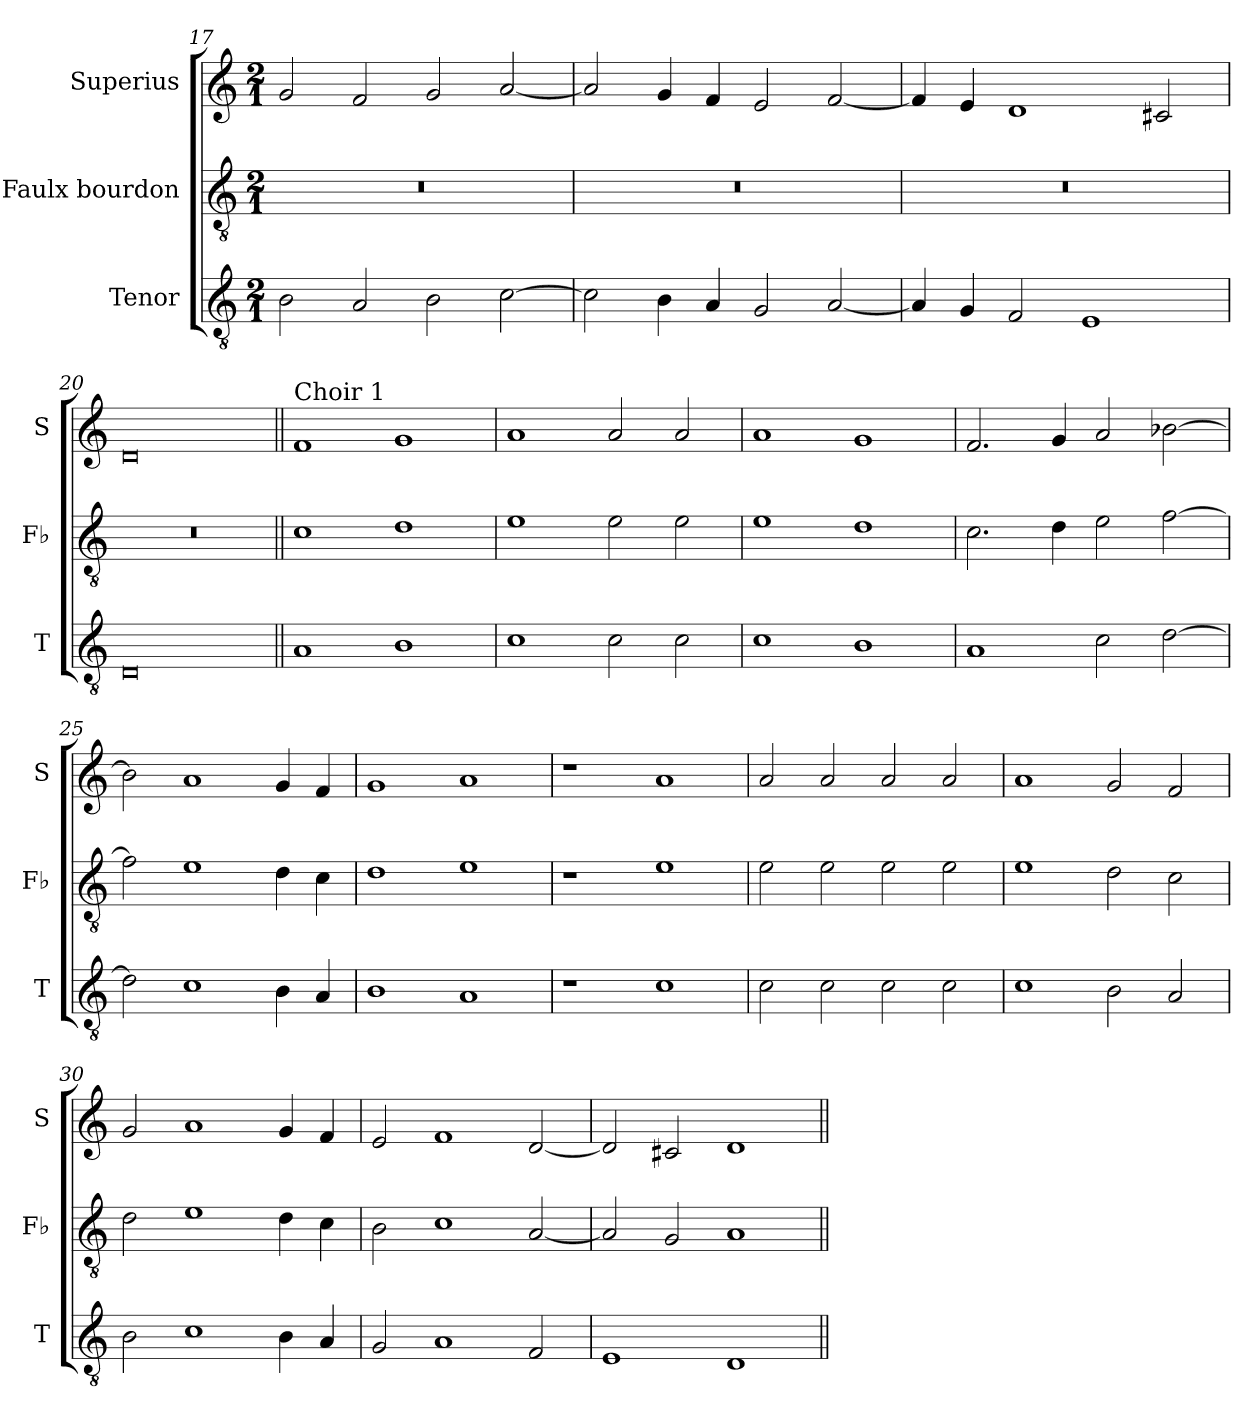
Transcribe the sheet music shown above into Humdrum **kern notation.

**kern	**kern	**kern
*part3	*part2	*part1
*staff3	*staff2	*staff1
*I"Tenor	*I":Faulx bourdon	*I"Superius
*I'T	*I'Fb	*I'S
*clefGv2	*clefGv2	*clefG2
*k[]	*k[]	*k[]
*M2/1	*M2/1	*M2/1
=17	=17	=17
2B\	0r	2g/
2A/	.	2f/
2B\	.	2g/
[2c\	.	[2a/
=18	=18	=18
2c\]	0r	2a/]
4B\	.	4g/
4A/	.	4f/
2G/	.	2e/
[2A/	.	[2f/
=19	=19	=19
4A/]	0r	4f/]
4G/	.	4e/
2F/	.	1d
1E	.	.
.	.	2c#X/
=20	=20	=20
0D	0r	0d
=21||	=21||	=21||
!	!	!LO:TX:a:t=Choir 1
1A	1c	1f
1B	1d	1g
=22	=22	=22
1c	1e	1a
2c\	2e\	2a/
2c\	2e\	2a/
=23	=23	=23
1c	1e	1a
1B	1d	1g
=24	=24	=24
1A	2.c\	2.f/
.	4d\	4g/
2c\	2e\	2a/
[2d\	[2f\	[2b-X\
=25	=25	=25
2d\]	2f\]	2b-\]
1c	1e	1a
4B\	4d\	4g/
4A/	4c\	4f/
=26	=26	=26
1B	1d	1g
1A	1e	1a
=27	=27	=27
1r	1r	1r
1c	1e	1a
=28	=28	=28
2c\	2e\	2a/
2c\	2e\	2a/
2c\	2e\	2a/
2c\	2e\	2a/
=29	=29	=29
1c	1e	1a
2B\	2d\	2g/
2A/	2c\	2f/
=30	=30	=30
2B\	2d\	2g/
1c	1e	1a
4B\	4d\	4g/
4A/	4c\	4f/
=31	=31	=31
2G/	2B\	2e/
1A	1c	1f
2F/	[2A/	[2d/
=32	=32	=32
1E	2A/]	2d/]
.	2G/	2c#X/
1D	1A	1d
=||	=||	=||
*-	*-	*-
